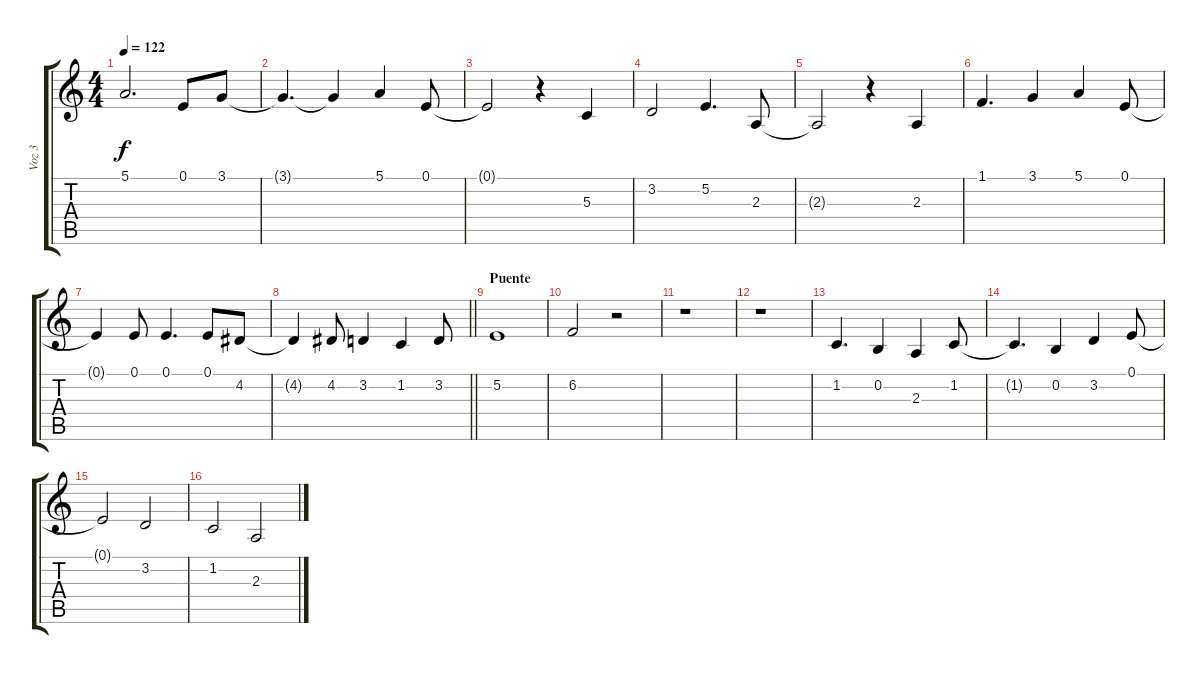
\track ("Voz 3" "Voz 3") {instrument voiceoohs}
\staff {score tabs}
\tuning (E4 B3 G3 D3 A2 E2) {hide}
\ts (4 4)
\tempo 122
\clef g2
\ks c
5.1.2{d dy f} 0.1.8 3.1.8 |
3.1{t}.4{d} 3.1{t}.4 5.1.4 0.1.8 |
0.1{t}.2 r.4 5.3.4 |
3.2.2 5.2.4{d} 2.3.8 |
2.3{t}.2 r.4 2.3.4 |
1.1.4{d} 3.1.4 5.1.4 0.1.8 |
0.1{t}.4 0.1.8 0.1.4{d} 0.1.8 4.2.8 |
\barLineRight lightlight
4.2{t}.4 4.2.8 3.2.4 1.2.4 3.2.8 |
\section ("" "Puente")
5.2.1 |
6.2.2 r.2 |
r.1 |
r.1 |
1.2.4{d} 0.2.4 2.3.4 1.2.8 |
1.2{t}.4{d} 0.2.4 3.2.4 0.1.8 |
0.1{t}.2 3.2.2 |
1.2.2 2.3.2
